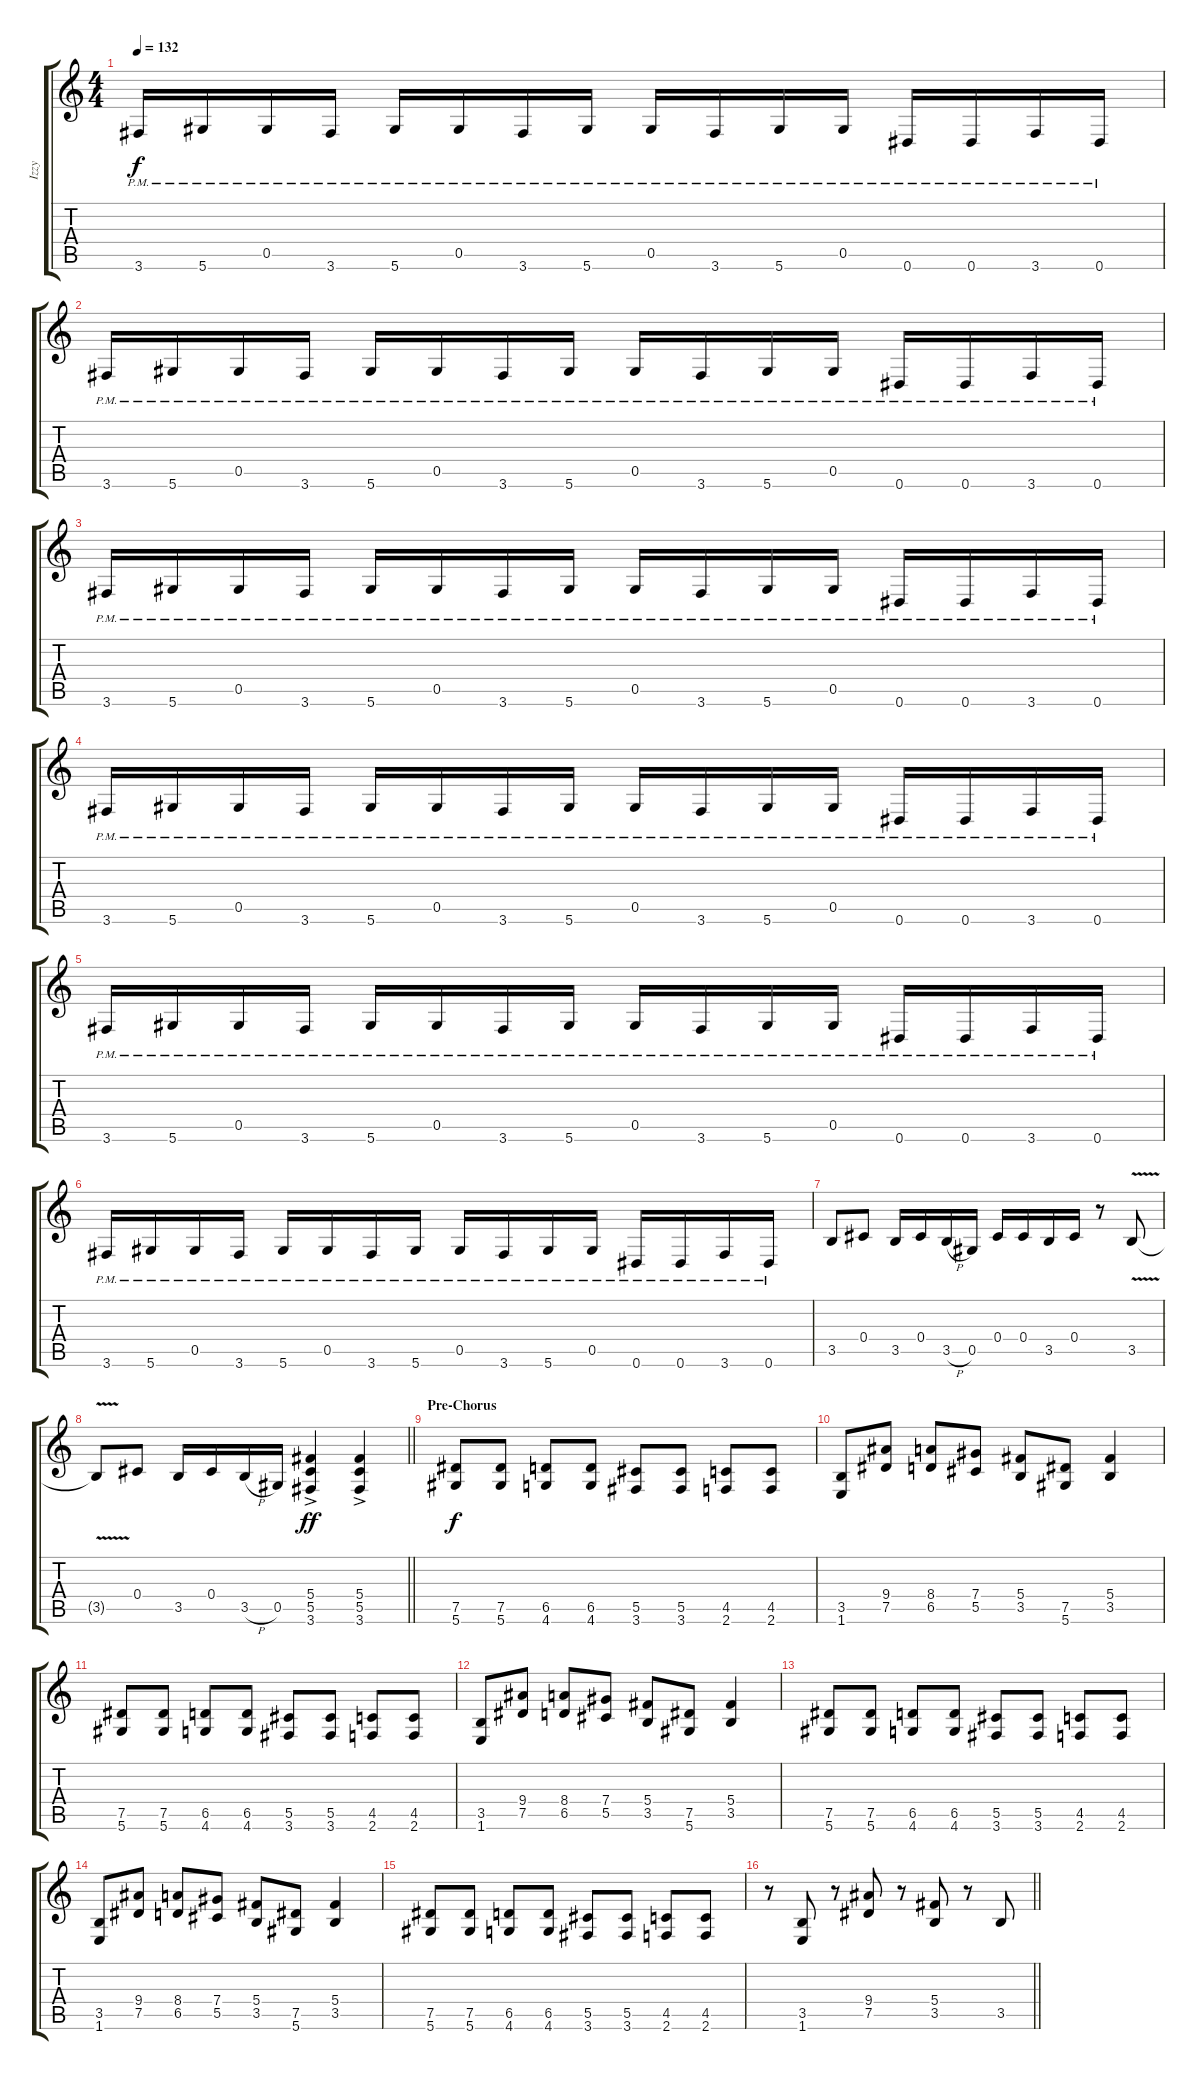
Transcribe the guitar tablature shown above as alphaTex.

\track ("Izzy" "Izzy") {instrument distortionguitar}
\staff {score tabs}
\tuning (Eb4 Bb3 Gb3 Db3 Ab2 Eb2) {hide}
\ts (4 4)
\tempo 132
\clef g2
\ks c
3.6{pm}.16{dy f} 5.6{pm}.16 0.5{pm}.16 3.6{pm}.16 5.6{pm}.16 0.5{pm}.16 3.6{pm}.16 5.6{pm}.16 0.5{pm}.16 3.6{pm}.16 5.6{pm}.16 0.5{pm}.16 0.6{pm}.16 0.6{pm}.16 3.6{pm}.16 0.6{pm}.16 |
3.6{pm}.16 5.6{pm}.16 0.5{pm}.16 3.6{pm}.16 5.6{pm}.16 0.5{pm}.16 3.6{pm}.16 5.6{pm}.16 0.5{pm}.16 3.6{pm}.16 5.6{pm}.16 0.5{pm}.16 0.6{pm}.16 0.6{pm}.16 3.6{pm}.16 0.6{pm}.16 |
3.6{pm}.16 5.6{pm}.16 0.5{pm}.16 3.6{pm}.16 5.6{pm}.16 0.5{pm}.16 3.6{pm}.16 5.6{pm}.16 0.5{pm}.16 3.6{pm}.16 5.6{pm}.16 0.5{pm}.16 0.6{pm}.16 0.6{pm}.16 3.6{pm}.16 0.6{pm}.16 |
3.6{pm}.16 5.6{pm}.16 0.5{pm}.16 3.6{pm}.16 5.6{pm}.16 0.5{pm}.16 3.6{pm}.16 5.6{pm}.16 0.5{pm}.16 3.6{pm}.16 5.6{pm}.16 0.5{pm}.16 0.6{pm}.16 0.6{pm}.16 3.6{pm}.16 0.6{pm}.16 |
3.6{pm}.16 5.6{pm}.16 0.5{pm}.16 3.6{pm}.16 5.6{pm}.16 0.5{pm}.16 3.6{pm}.16 5.6{pm}.16 0.5{pm}.16 3.6{pm}.16 5.6{pm}.16 0.5{pm}.16 0.6{pm}.16 0.6{pm}.16 3.6{pm}.16 0.6{pm}.16 |
3.6{pm}.16 5.6{pm}.16 0.5{pm}.16 3.6{pm}.16 5.6{pm}.16 0.5{pm}.16 3.6{pm}.16 5.6{pm}.16 0.5{pm}.16 3.6{pm}.16 5.6{pm}.16 0.5{pm}.16 0.6{pm}.16 0.6{pm}.16 3.6{pm}.16 0.6{pm}.16 |
3.5.8 0.4.8 3.5.16 0.4.16 3.5{h}.16 0.5.16 0.4.16 0.4.16 3.5.16 0.4.16 r.8 3.5{v}.8 |
\barLineRight lightlight
3.5{v t}.8 0.4.8 3.5.16 0.4.16 3.5{h}.16 0.5.16 (5.4{ac} 5.5{ac} 3.6{ac}).4{dy ff} (5.4{ac} 5.5{ac} 3.6{ac}).4 |
\section ("" "Pre-Chorus")
(7.5 5.6).8{dy f} (7.5 5.6).8 (6.5 4.6).8 (6.5 4.6).8 (5.5 3.6).8 (5.5 3.6).8 (4.5 2.6).8 (4.5 2.6).8 |
(3.5 1.6).8 (9.4 7.5).8 (8.4 6.5).8 (7.4 5.5).8 (5.4 3.5).8 (7.5 5.6).8 (5.4 3.5).4 |
(7.5 5.6).8 (7.5 5.6).8 (6.5 4.6).8 (6.5 4.6).8 (5.5 3.6).8 (5.5 3.6).8 (4.5 2.6).8 (4.5 2.6).8 |
(3.5 1.6).8 (9.4 7.5).8 (8.4 6.5).8 (7.4 5.5).8 (5.4 3.5).8 (7.5 5.6).8 (5.4 3.5).4 |
(7.5 5.6).8 (7.5 5.6).8 (6.5 4.6).8 (6.5 4.6).8 (5.5 3.6).8 (5.5 3.6).8 (4.5 2.6).8 (4.5 2.6).8 |
(3.5 1.6).8 (9.4 7.5).8 (8.4 6.5).8 (7.4 5.5).8 (5.4 3.5).8 (7.5 5.6).8 (5.4 3.5).4 |
(7.5 5.6).8 (7.5 5.6).8 (6.5 4.6).8 (6.5 4.6).8 (5.5 3.6).8 (5.5 3.6).8 (4.5 2.6).8 (4.5 2.6).8 |
\barLineRight lightlight
r.8 (3.5 1.6).8 r.8 (9.4 7.5).8 r.8 (5.4 3.5).8 r.8 3.5.8
